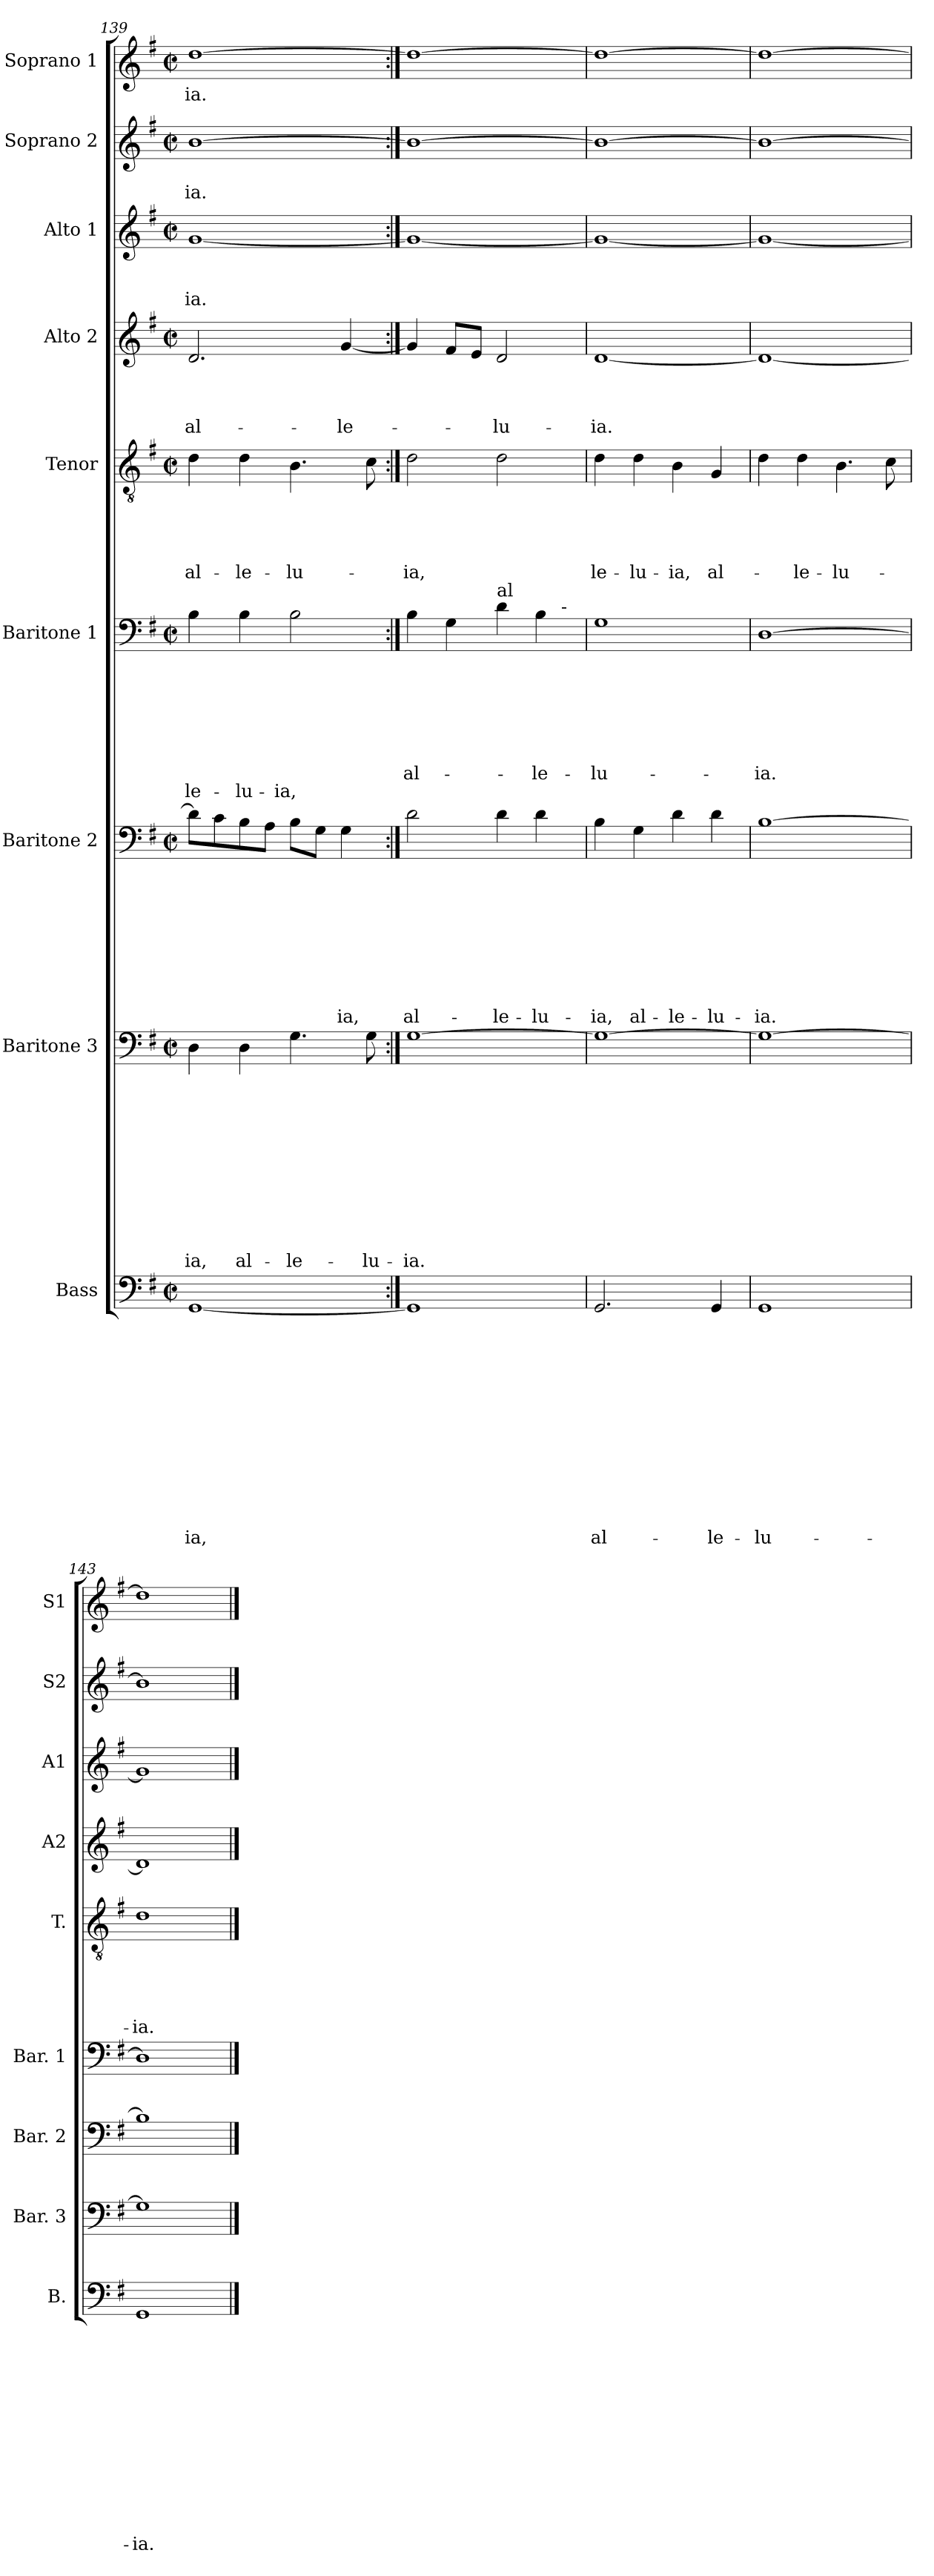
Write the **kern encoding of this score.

**kern	**text	**text	**text	**text	**text	**text	**text	**text	**text	**text	**text	**text	**text	**kern	**text	**text	**text	**text	**text	**text	**text	**text	**text	**text	**text	**kern	**text	**text	**text	**text	**text	**text	**text	**text	**text	**kern	**text	**text	**text	**text	**text	**text	**text	**text	**kern	**text	**text	**text	**text	**text	**kern	**text	**text	**text	**text	**kern	**text	**text	**text	**kern	**text	**text	**kern	**text
*part9	*part9	*part9	*part9	*part9	*part9	*part9	*part9	*part9	*part9	*part9	*part9	*part9	*part9	*part8	*part8	*part8	*part8	*part8	*part8	*part8	*part8	*part8	*part8	*part8	*part8	*part7	*part7	*part7	*part7	*part7	*part7	*part7	*part7	*part7	*part7	*part6	*part6	*part6	*part6	*part6	*part6	*part6	*part6	*part6	*part5	*part5	*part5	*part5	*part5	*part5	*part4	*part4	*part4	*part4	*part4	*part3	*part3	*part3	*part3	*part2	*part2	*part2	*part1	*part1
*staff9	*staff9	*staff9	*staff9	*staff9	*staff9	*staff9	*staff9	*staff9	*staff9	*staff9	*staff9	*staff9	*staff9	*staff8	*staff8	*staff8	*staff8	*staff8	*staff8	*staff8	*staff8	*staff8	*staff8	*staff8	*staff8	*staff7	*staff7	*staff7	*staff7	*staff7	*staff7	*staff7	*staff7	*staff7	*staff7	*staff6	*staff6	*staff6	*staff6	*staff6	*staff6	*staff6	*staff6	*staff6	*staff5	*staff5	*staff5	*staff5	*staff5	*staff5	*staff4	*staff4	*staff4	*staff4	*staff4	*staff3	*staff3	*staff3	*staff3	*staff2	*staff2	*staff2	*staff1	*staff1
*I"Bass	*	*	*	*	*	*	*	*	*	*	*	*	*	*I"Baritone 3	*	*	*	*	*	*	*	*	*	*	*	*I"Baritone 2	*	*	*	*	*	*	*	*	*	*I"Baritone 1	*	*	*	*	*	*	*	*	*I"Tenor	*	*	*	*	*	*I"Alto 2	*	*	*	*	*I"Alto 1	*	*	*	*I"Soprano 2	*	*	*I"Soprano 1	*
*I'B.	*	*	*	*	*	*	*	*	*	*	*	*	*	*I'Bar. 3	*	*	*	*	*	*	*	*	*	*	*	*I'Bar. 2	*	*	*	*	*	*	*	*	*	*I'Bar. 1	*	*	*	*	*	*	*	*	*I'T.	*	*	*	*	*	*I'A2	*	*	*	*	*I'A1	*	*	*	*I'S2	*	*	*I'S1	*
*clefF4	*	*	*	*	*	*	*	*	*	*	*	*	*	*clefF4	*	*	*	*	*	*	*	*	*	*	*	*clefF4	*	*	*	*	*	*	*	*	*	*clefF4	*	*	*	*	*	*	*	*	*clefGv2	*	*	*	*	*	*clefG2	*	*	*	*	*clefG2	*	*	*	*clefG2	*	*	*clefG2	*
*k[f#]	*	*	*	*	*	*	*	*	*	*	*	*	*	*k[f#]	*	*	*	*	*	*	*	*	*	*	*	*k[f#]	*	*	*	*	*	*	*	*	*	*k[f#]	*	*	*	*	*	*	*	*	*k[f#]	*	*	*	*	*	*k[f#]	*	*	*	*	*k[f#]	*	*	*	*k[f#]	*	*	*k[f#]	*
*G:	*	*	*	*	*	*	*	*	*	*	*	*	*	*G:	*	*	*	*	*	*	*	*	*	*	*	*G:	*	*	*	*	*	*	*	*	*	*G:	*	*	*	*	*	*	*	*	*G:	*	*	*	*	*	*G:	*	*	*	*	*G:	*	*	*	*G:	*	*	*G:	*
*M2/2	*	*	*	*	*	*	*	*	*	*	*	*	*	*M2/2	*	*	*	*	*	*	*	*	*	*	*	*M2/2	*	*	*	*	*	*	*	*	*	*M2/2	*	*	*	*	*	*	*	*	*M2/2	*	*	*	*	*	*M2/2	*	*	*	*	*M2/2	*	*	*	*M2/2	*	*	*M2/2	*
*met(c|)	*	*	*	*	*	*	*	*	*	*	*	*	*	*met(c|)	*	*	*	*	*	*	*	*	*	*	*	*met(c|)	*	*	*	*	*	*	*	*	*	*met(c|)	*	*	*	*	*	*	*	*	*met(c|)	*	*	*	*	*	*met(c|)	*	*	*	*	*met(c|)	*	*	*	*met(c|)	*	*	*met(c|)	*
=139	=139	=139	=139	=139	=139	=139	=139	=139	=139	=139	=139	=139	=139	=139	=139	=139	=139	=139	=139	=139	=139	=139	=139	=139	=139	=139	=139	=139	=139	=139	=139	=139	=139	=139	=139	=139	=139	=139	=139	=139	=139	=139	=139	=139	=139	=139	=139	=139	=139	=139	=139	=139	=139	=139	=139	=139	=139	=139	=139	=139	=139	=139	=139	=139
!	!	!	!	!	!	!	!	!	!	!	!	!	!LO:LY:b	!	!	!	!	!	!	!	!	!	!	!	!LO:LY:b	!	!	!	!	!	!	!	!	!	!	!	!	!	!	!	!	!	!	!LO:LY:b	!	!	!	!	!	!LO:LY:b	!	!	!	!	!LO:LY:b	!	!	!	!LO:LY:b	!	!	!LO:LY:b	!	!LO:LY:b
[<1GG	.	.	.	.	.	.	.	.	.	.	.	.	-ia,	4D\	.	.	.	.	.	.	.	.	.	.	-ia,	8d\L]	.	.	.	.	.	.	.	.	.	4B\	.	.	.	.	.	.	.	-le-	4d\	.	.	.	.	al-	2.d/	.	.	.	al-	[<1g	.	.	-ia.	[>1b	.	-ia.	[>1dd	-ia.
.	.	.	.	.	.	.	.	.	.	.	.	.	.	.	.	.	.	.	.	.	.	.	.	.	.	8c\	.	.	.	.	.	.	.	.	.	.	.	.	.	.	.	.	.	.	.	.	.	.	.	.	.	.	.	.	.	.	.	.	.	.	.	.	.	.
!	!	!	!	!	!	!	!	!	!	!	!	!	!	!	!	!	!	!	!	!	!	!	!	!	!LO:LY:b	!	!	!	!	!	!	!	!	!	!	!	!	!	!	!	!	!	!	!LO:LY:b	!	!	!	!	!	!LO:LY:b	!	!	!	!	!	!	!	!	!	!	!	!	!	!
.	.	.	.	.	.	.	.	.	.	.	.	.	.	4D\	.	.	.	.	.	.	.	.	.	.	al-	8B\	.	.	.	.	.	.	.	.	.	4B\	.	.	.	.	.	.	.	-lu-	4d\	.	.	.	.	-le-	.	.	.	.	.	.	.	.	.	.	.	.	.	.
.	.	.	.	.	.	.	.	.	.	.	.	.	.	.	.	.	.	.	.	.	.	.	.	.	.	8A\J	.	.	.	.	.	.	.	.	.	.	.	.	.	.	.	.	.	.	.	.	.	.	.	.	.	.	.	.	.	.	.	.	.	.	.	.	.	.
!	!	!	!	!	!	!	!	!	!	!	!	!	!	!	!	!	!	!	!	!	!	!	!	!	!LO:LY:b	!	!	!	!	!	!	!	!	!	!	!	!	!	!	!	!	!	!	!LO:LY:b	!	!	!	!	!	!LO:LY:b	!	!	!	!	!	!	!	!	!	!	!	!	!	!
.	.	.	.	.	.	.	.	.	.	.	.	.	.	4.G\	.	.	.	.	.	.	.	.	.	.	-le-	8B\L	.	.	.	.	.	.	.	.	.	2B\	.	.	.	.	.	.	.	-ia,	4.B\	.	.	.	.	-lu-	.	.	.	.	.	.	.	.	.	.	.	.	.	.
.	.	.	.	.	.	.	.	.	.	.	.	.	.	.	.	.	.	.	.	.	.	.	.	.	.	8G\J	.	.	.	.	.	.	.	.	.	.	.	.	.	.	.	.	.	.	.	.	.	.	.	.	.	.	.	.	.	.	.	.	.	.	.	.	.	.
!	!	!	!	!	!	!	!	!	!	!	!	!	!	!	!	!	!	!	!	!	!	!	!	!	!	!	!	!	!	!	!	!	!	!	!LO:LY:b	!	!	!	!	!	!	!	!	!	!	!	!	!	!	!	!	!	!	!	!LO:LY:b	!	!	!	!	!	!	!	!	!
.	.	.	.	.	.	.	.	.	.	.	.	.	.	.	.	.	.	.	.	.	.	.	.	.	.	4G\	.	.	.	.	.	.	.	.	-ia,	.	.	.	.	.	.	.	.	.	.	.	.	.	.	.	[<4g/	.	.	.	-le-	.	.	.	.	.	.	.	.	.
!	!	!	!	!	!	!	!	!	!	!	!	!	!	!	!	!	!	!	!	!	!	!	!	!	!LO:LY:b	!	!	!	!	!	!	!	!	!	!	!	!	!	!	!	!	!	!	!	!	!	!	!	!	!	!	!	!	!	!	!	!	!	!	!	!	!	!	!
.	.	.	.	.	.	.	.	.	.	.	.	.	.	8G\	.	.	.	.	.	.	.	.	.	.	-lu-	.	.	.	.	.	.	.	.	.	.	.	.	.	.	.	.	.	.	.	8c\	.	.	.	.	.	.	.	.	.	.	.	.	.	.	.	.	.	.	.
=140:|!	=140:|!	=140:|!	=140:|!	=140:|!	=140:|!	=140:|!	=140:|!	=140:|!	=140:|!	=140:|!	=140:|!	=140:|!	=140:|!	=140:|!	=140:|!	=140:|!	=140:|!	=140:|!	=140:|!	=140:|!	=140:|!	=140:|!	=140:|!	=140:|!	=140:|!	=140:|!	=140:|!	=140:|!	=140:|!	=140:|!	=140:|!	=140:|!	=140:|!	=140:|!	=140:|!	=140:|!	=140:|!	=140:|!	=140:|!	=140:|!	=140:|!	=140:|!	=140:|!	=140:|!	=140:|!	=140:|!	=140:|!	=140:|!	=140:|!	=140:|!	=140:|!	=140:|!	=140:|!	=140:|!	=140:|!	=140:|!	=140:|!	=140:|!	=140:|!	=140:|!	=140:|!	=140:|!	=140:|!	=140:|!
!	!	!	!	!	!	!	!	!	!	!	!	!	!	!	!	!	!	!	!	!	!	!	!	!	!LO:LY:b	!	!	!	!	!	!	!	!	!	!LO:LY:b	!	!	!	!	!	!	!	!LO:LY:b	!	!	!	!	!	!	!LO:LY:b	!	!	!	!	!	!	!	!	!	!	!	!	!	!
*	*	*	*	*	*	*	*	*	*	*	*	*	*	*	*	*	*	*	*	*	*	*	*	*	*	*	*	*	*	*	*	*	*	*	*	*^	*	*	*	*	*	*	*	*	*	*	*	*	*	*	*	*	*	*	*	*	*	*	*	*	*	*	*	*
1GG]	.	.	.	.	.	.	.	.	.	.	.	.	.	[>1G	.	.	.	.	.	.	.	.	.	.	-ia.	2d\	.	.	.	.	.	.	.	.	al-	4B\	2..ryy	.	.	.	.	.	.	al-	.	2d\	.	.	.	.	-ia,	4g/]	.	.	.	.	1g_	.	.	.	1b_	.	.	1dd_	.
.	.	.	.	.	.	.	.	.	.	.	.	.	.	.	.	.	.	.	.	.	.	.	.	.	.	.	.	.	.	.	.	.	.	.	.	4G\	.	.	.	.	.	.	.	.	.	.	.	.	.	.	.	8f#/L	.	.	.	.	.	.	.	.	.	.	.	.	.
.	.	.	.	.	.	.	.	.	.	.	.	.	.	.	.	.	.	.	.	.	.	.	.	.	.	.	.	.	.	.	.	.	.	.	.	.	.	.	.	.	.	.	.	.	.	.	.	.	.	.	.	8e/J	.	.	.	.	.	.	.	.	.	.	.	.	.
!	!	!	!	!	!	!	!	!	!	!	!	!	!	!	!	!	!	!	!	!	!	!	!	!	!	!	!	!	!	!	!	!	!	!	!	!LO:TX:a:t=al	!	!	!	!	!	!	!	!	!	!	!	!	!	!	!	!	!	!	!	!	!	!	!	!	!	!	!	!	!
!	!	!	!	!	!	!	!	!	!	!	!	!	!	!	!	!	!	!	!	!	!	!	!	!	!	!	!	!	!	!	!	!	!	!	!LO:LY:b	!	!	!	!	!	!	!	!	!	!	!	!	!	!	!	!	!	!	!	!	!LO:LY:b	!	!	!	!	!	!	!	!	!
.	.	.	.	.	.	.	.	.	.	.	.	.	.	.	.	.	.	.	.	.	.	.	.	.	.	4d\	.	.	.	.	.	.	.	.	-le-	4d\	.	.	.	.	.	.	.	.	.	2d\	.	.	.	.	.	2d/	.	.	.	-lu-	.	.	.	.	.	.	.	.	.
!	!	!	!	!	!	!	!	!	!	!	!	!	!	!	!	!	!	!	!	!	!	!	!	!	!	!	!	!	!	!	!	!	!	!	!LO:LY:b	!	!	!	!	!	!	!	!	!LO:LY:b	!	!	!	!	!	!	!	!	!	!	!	!	!	!	!	!	!	!	!	!	!
.	.	.	.	.	.	.	.	.	.	.	.	.	.	.	.	.	.	.	.	.	.	.	.	.	.	4d\	.	.	.	.	.	.	.	.	-lu-	4B\	.	.	.	.	.	.	.	-le-	.	.	.	.	.	.	.	.	.	.	.	.	.	.	.	.	.	.	.	.	.
!	!	!	!	!	!	!	!	!	!	!	!	!	!	!	!	!	!	!	!	!	!	!	!	!	!	!	!	!	!	!	!	!	!	!	!	!	!LO:TX:a:t=-	!	!	!	!	!	!	!	!	!	!	!	!	!	!	!	!	!	!	!	!	!	!	!	!	!	!	!	!
.	.	.	.	.	.	.	.	.	.	.	.	.	.	.	.	.	.	.	.	.	.	.	.	.	.	.	.	.	.	.	.	.	.	.	.	.	8ryy	.	.	.	.	.	.	.	.	.	.	.	.	.	.	.	.	.	.	.	.	.	.	.	.	.	.	.	.
=141	=141	=141	=141	=141	=141	=141	=141	=141	=141	=141	=141	=141	=141	=141	=141	=141	=141	=141	=141	=141	=141	=141	=141	=141	=141	=141	=141	=141	=141	=141	=141	=141	=141	=141	=141	=141	=141	=141	=141	=141	=141	=141	=141	=141	=141	=141	=141	=141	=141	=141	=141	=141	=141	=141	=141	=141	=141	=141	=141	=141	=141	=141	=141	=141	=141
!	!	!	!	!	!	!	!	!	!	!	!	!	!LO:LY:b	!	!	!	!	!	!	!	!	!	!	!	!	!	!	!	!	!	!	!	!	!	!LO:LY:b	!	!	!	!	!	!	!	!	!LO:LY:b	!	!	!	!	!	!	!LO:LY:b	!	!	!	!	!LO:LY:b	!	!	!	!	!	!	!	!	!
*	*	*	*	*	*	*	*	*	*	*	*	*	*	*	*	*	*	*	*	*	*	*	*	*	*	*	*	*	*	*	*	*	*	*	*	*v	*v	*	*	*	*	*	*	*	*	*	*	*	*	*	*	*	*	*	*	*	*	*	*	*	*	*	*	*	*
2.GG/	.	.	.	.	.	.	.	.	.	.	.	.	al-	1G_	.	.	.	.	.	.	.	.	.	.	.	4B\	.	.	.	.	.	.	.	.	-ia,	1G	.	.	.	.	.	.	-lu-	.	4d\	.	.	.	.	le-	[<1d	.	.	.	-ia.	1g_	.	.	.	1b_	.	.	1dd_	.
!	!	!	!	!	!	!	!	!	!	!	!	!	!	!	!	!	!	!	!	!	!	!	!	!	!	!	!	!	!	!	!	!	!	!	!LO:LY:b	!	!	!	!	!	!	!	!	!	!	!	!	!	!	!LO:LY:b	!	!	!	!	!	!	!	!	!	!	!	!	!	!
.	.	.	.	.	.	.	.	.	.	.	.	.	.	.	.	.	.	.	.	.	.	.	.	.	.	4G\	.	.	.	.	.	.	.	.	al-	.	.	.	.	.	.	.	.	.	4d\	.	.	.	.	-lu-	.	.	.	.	.	.	.	.	.	.	.	.	.	.
!	!	!	!	!	!	!	!	!	!	!	!	!	!	!	!	!	!	!	!	!	!	!	!	!	!	!	!	!	!	!	!	!	!	!	!LO:LY:b	!	!	!	!	!	!	!	!	!	!	!	!	!	!	!LO:LY:b	!	!	!	!	!	!	!	!	!	!	!	!	!	!
.	.	.	.	.	.	.	.	.	.	.	.	.	.	.	.	.	.	.	.	.	.	.	.	.	.	4d\	.	.	.	.	.	.	.	.	-le-	.	.	.	.	.	.	.	.	.	4B\	.	.	.	.	-ia,	.	.	.	.	.	.	.	.	.	.	.	.	.	.
!	!	!	!	!	!	!	!	!	!	!	!	!	!LO:LY:b	!	!	!	!	!	!	!	!	!	!	!	!	!	!	!	!	!	!	!	!	!	!LO:LY:b	!	!	!	!	!	!	!	!	!	!	!	!	!	!	!LO:LY:b	!	!	!	!	!	!	!	!	!	!	!	!	!	!
4GG/	.	.	.	.	.	.	.	.	.	.	.	.	-le-	.	.	.	.	.	.	.	.	.	.	.	.	4d\	.	.	.	.	.	.	.	.	-lu-	.	.	.	.	.	.	.	.	.	4G/	.	.	.	.	al-	.	.	.	.	.	.	.	.	.	.	.	.	.	.
=142	=142	=142	=142	=142	=142	=142	=142	=142	=142	=142	=142	=142	=142	=142	=142	=142	=142	=142	=142	=142	=142	=142	=142	=142	=142	=142	=142	=142	=142	=142	=142	=142	=142	=142	=142	=142	=142	=142	=142	=142	=142	=142	=142	=142	=142	=142	=142	=142	=142	=142	=142	=142	=142	=142	=142	=142	=142	=142	=142	=142	=142	=142	=142	=142
!	!	!	!	!	!	!	!	!	!	!	!	!	!LO:LY:b	!	!	!	!	!	!	!	!	!	!	!	!	!	!	!	!	!	!	!	!	!	!LO:LY:b	!	!	!	!	!	!	!	!LO:LY:b	!	!	!	!	!	!	!	!	!	!	!	!	!	!	!	!	!	!	!	!	!
1GG	.	.	.	.	.	.	.	.	.	.	.	.	-lu-	1G_	.	.	.	.	.	.	.	.	.	.	.	[>1B	.	.	.	.	.	.	.	.	-ia.	[>1D	.	.	.	.	.	.	-ia.	.	4d\	.	.	.	.	.	1d_	.	.	.	.	1g_	.	.	.	1b_	.	.	1dd_	.
!	!	!	!	!	!	!	!	!	!	!	!	!	!	!	!	!	!	!	!	!	!	!	!	!	!	!	!	!	!	!	!	!	!	!	!	!	!	!	!	!	!	!	!	!	!	!	!	!	!	!LO:LY:b	!	!	!	!	!	!	!	!	!	!	!	!	!	!
.	.	.	.	.	.	.	.	.	.	.	.	.	.	.	.	.	.	.	.	.	.	.	.	.	.	.	.	.	.	.	.	.	.	.	.	.	.	.	.	.	.	.	.	.	4d\	.	.	.	.	-le-	.	.	.	.	.	.	.	.	.	.	.	.	.	.
!	!	!	!	!	!	!	!	!	!	!	!	!	!	!	!	!	!	!	!	!	!	!	!	!	!	!	!	!	!	!	!	!	!	!	!	!	!	!	!	!	!	!	!	!	!	!	!	!	!	!LO:LY:b	!	!	!	!	!	!	!	!	!	!	!	!	!	!
.	.	.	.	.	.	.	.	.	.	.	.	.	.	.	.	.	.	.	.	.	.	.	.	.	.	.	.	.	.	.	.	.	.	.	.	.	.	.	.	.	.	.	.	.	4.B\	.	.	.	.	-lu-	.	.	.	.	.	.	.	.	.	.	.	.	.	.
.	.	.	.	.	.	.	.	.	.	.	.	.	.	.	.	.	.	.	.	.	.	.	.	.	.	.	.	.	.	.	.	.	.	.	.	.	.	.	.	.	.	.	.	.	8c\	.	.	.	.	.	.	.	.	.	.	.	.	.	.	.	.	.	.	.
=143	=143	=143	=143	=143	=143	=143	=143	=143	=143	=143	=143	=143	=143	=143	=143	=143	=143	=143	=143	=143	=143	=143	=143	=143	=143	=143	=143	=143	=143	=143	=143	=143	=143	=143	=143	=143	=143	=143	=143	=143	=143	=143	=143	=143	=143	=143	=143	=143	=143	=143	=143	=143	=143	=143	=143	=143	=143	=143	=143	=143	=143	=143	=143	=143
!	!	!	!	!	!	!	!	!	!	!	!	!	!LO:LY:b	!	!	!	!	!	!	!	!	!	!	!	!	!	!	!	!	!	!	!	!	!	!	!	!	!	!	!	!	!	!	!	!	!	!	!	!	!LO:LY:b	!	!	!	!	!	!	!	!	!	!	!	!	!	!
1GG	.	.	.	.	.	.	.	.	.	.	.	.	-ia.	1G]	.	.	.	.	.	.	.	.	.	.	.	1B]	.	.	.	.	.	.	.	.	.	1D]	.	.	.	.	.	.	.	.	1d	.	.	.	.	-ia.	1d]	.	.	.	.	1g]	.	.	.	1b]	.	.	1dd]	.
==	==	==	==	==	==	==	==	==	==	==	==	==	==	==	==	==	==	==	==	==	==	==	==	==	==	==	==	==	==	==	==	==	==	==	==	==	==	==	==	==	==	==	==	==	==	==	==	==	==	==	==	==	==	==	==	==	==	==	==	==	==	==	==	==
*-	*-	*-	*-	*-	*-	*-	*-	*-	*-	*-	*-	*-	*-	*-	*-	*-	*-	*-	*-	*-	*-	*-	*-	*-	*-	*-	*-	*-	*-	*-	*-	*-	*-	*-	*-	*-	*-	*-	*-	*-	*-	*-	*-	*-	*-	*-	*-	*-	*-	*-	*-	*-	*-	*-	*-	*-	*-	*-	*-	*-	*-	*-	*-	*-
